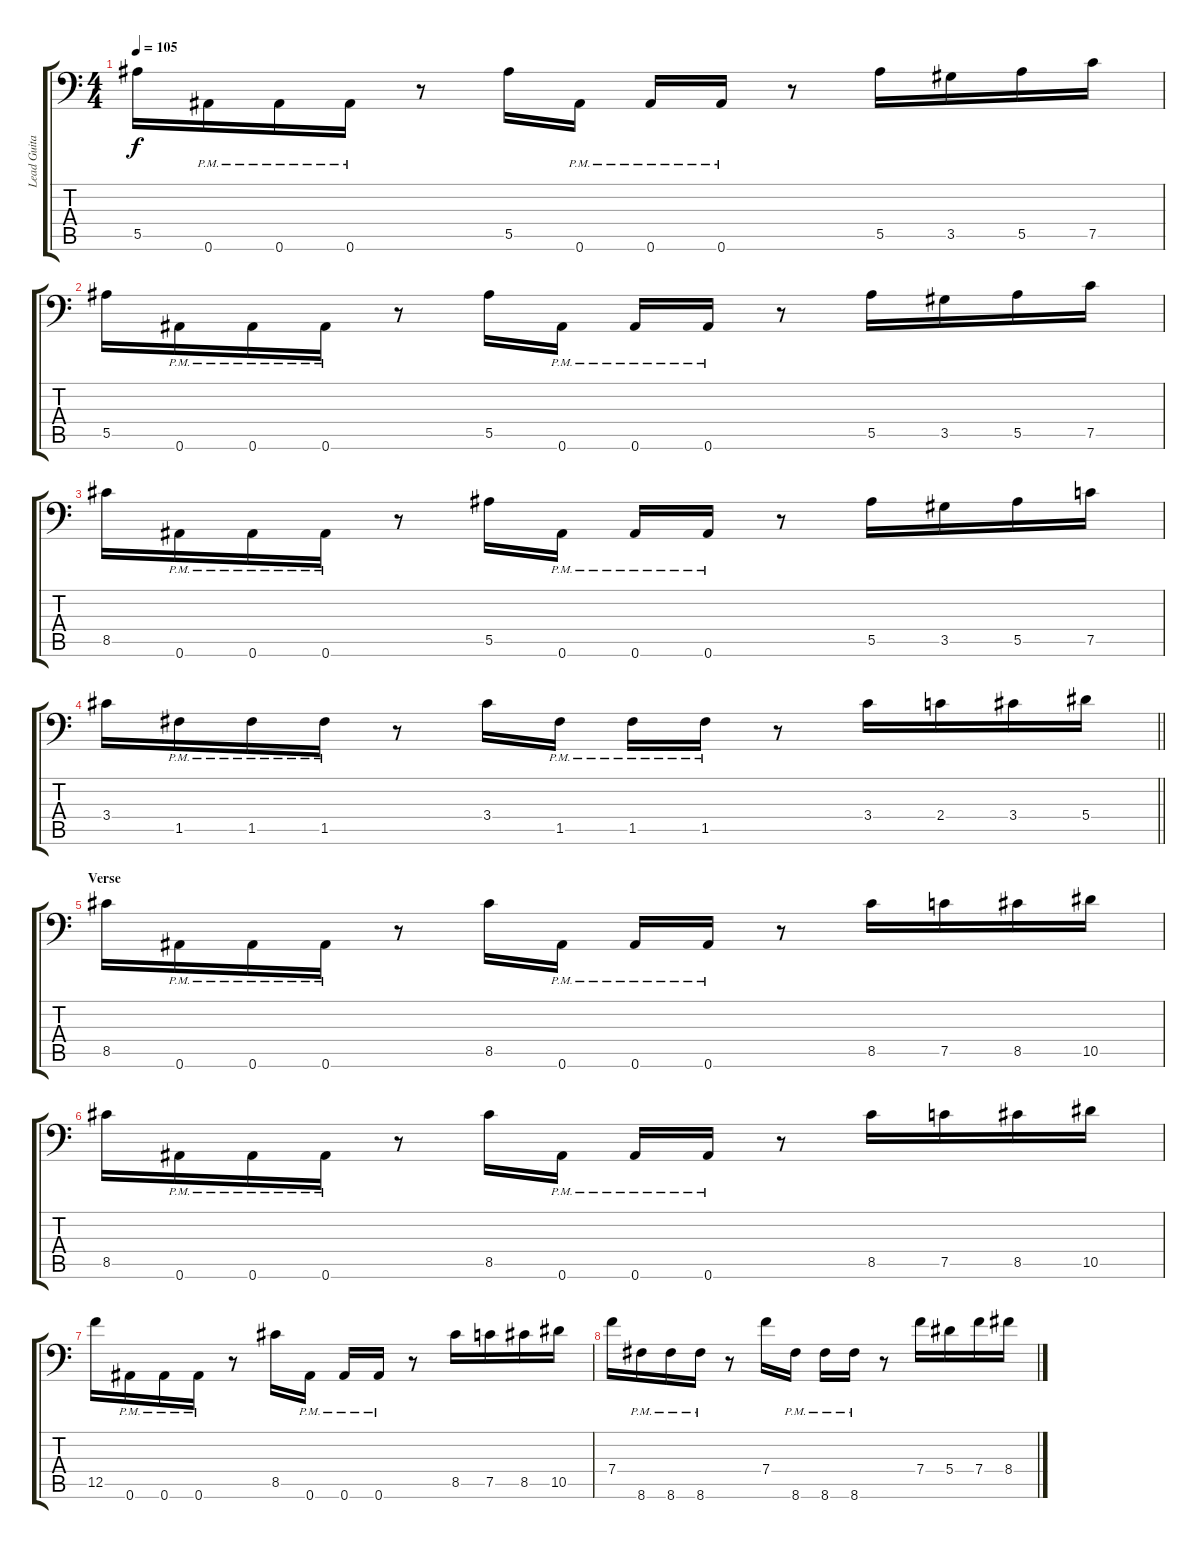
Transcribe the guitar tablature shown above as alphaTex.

\track ("Lead Guitar 2" "Lead Guita") {instrument distortionguitar}
\staff {score tabs}
\tuning (C4 G3 Eb3 Bb2 F2 Bb1) {hide}
\ts (4 4)
\tempo 105
\clef f4
\ks c
5.5.16{dy f} 0.6{pm}.16 0.6{pm}.16 0.6{pm}.16 r.8 5.5.16 0.6{pm}.16 0.6{pm}.16 0.6{pm}.16 r.8 5.5.16 3.5.16 5.5.16 7.5.16 |
5.5.16 0.6{pm}.16 0.6{pm}.16 0.6{pm}.16 r.8 5.5.16 0.6{pm}.16 0.6{pm}.16 0.6{pm}.16 r.8 5.5.16 3.5.16 5.5.16 7.5.16 |
8.5.16 0.6{pm}.16 0.6{pm}.16 0.6{pm}.16 r.8 5.5.16 0.6{pm}.16 0.6{pm}.16 0.6{pm}.16 r.8 5.5.16 3.5.16 5.5.16 7.5.16 |
\barLineRight lightlight
3.4.16 1.5{pm}.16 1.5{pm}.16 1.5{pm}.16 r.8 3.4.16 1.5{pm}.16 1.5{pm}.16 1.5{pm}.16 r.8 3.4.16 2.4.16 3.4.16 5.4.16 |
\section ("" "Verse")
8.5.16 0.6{pm}.16 0.6{pm}.16 0.6{pm}.16 r.8 8.5.16 0.6{pm}.16 0.6{pm}.16 0.6{pm}.16 r.8 8.5.16 7.5.16 8.5.16 10.5.16 |
8.5.16 0.6{pm}.16 0.6{pm}.16 0.6{pm}.16 r.8 8.5.16 0.6{pm}.16 0.6{pm}.16 0.6{pm}.16 r.8 8.5.16 7.5.16 8.5.16 10.5.16 |
12.5.16 0.6{pm}.16 0.6{pm}.16 0.6{pm}.16 r.8 8.5.16 0.6{pm}.16 0.6{pm}.16 0.6{pm}.16 r.8 8.5.16 7.5.16 8.5.16 10.5.16 |
7.4.16 8.6{pm}.16 8.6{pm}.16 8.6{pm}.16 r.8 7.4.16 8.6{pm}.16 8.6{pm}.16 8.6{pm}.16 r.8 7.4.16 5.4.16 7.4.16 8.4.16
